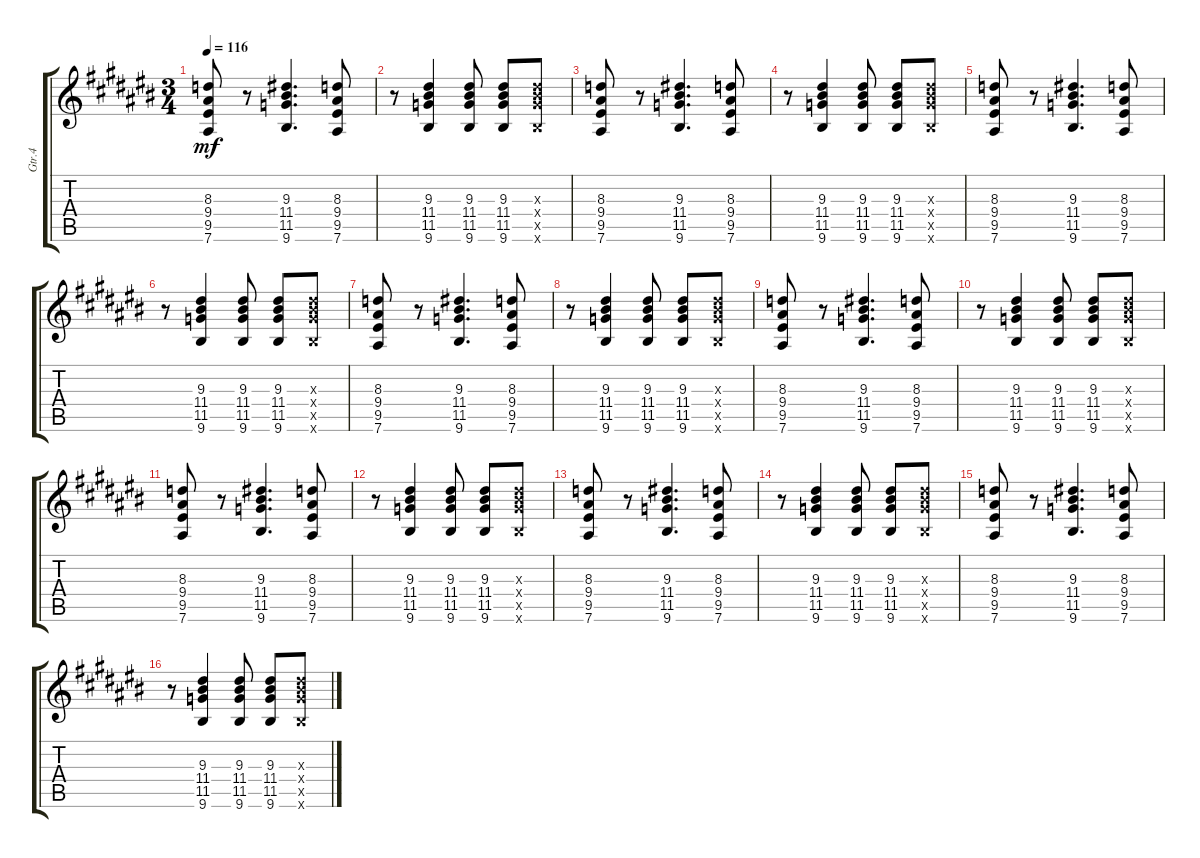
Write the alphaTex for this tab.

\track ("Gtr.4" "Gtr.4") {instrument electricguitarmuted}
\staff {score tabs}
\tuning (Eb4 Bb3 Gb3 Db3 Ab2 Eb2) {hide}
\ts (3 4)
\tempo 116
\clef g2
\ks c#
(8.3 9.4 9.5 7.6).8{dy mf} r.8 (9.3 11.4 11.5 9.6).4{d} (8.3 9.4 9.5 7.6).8 |
r.8 (9.3 11.4 11.5 9.6).4 (9.3 11.4 11.5 9.6).8 (9.3 11.4 11.5 9.6).8 (9.3{x} 11.4{x} 11.5{x} 9.6{x}).8 |
(8.3 9.4 9.5 7.6).8 r.8 (9.3 11.4 11.5 9.6).4{d} (8.3 9.4 9.5 7.6).8 |
r.8 (9.3 11.4 11.5 9.6).4 (9.3 11.4 11.5 9.6).8 (9.3 11.4 11.5 9.6).8 (9.3{x} 11.4{x} 11.5{x} 9.6{x}).8 |
(8.3 9.4 9.5 7.6).8 r.8 (9.3 11.4 11.5 9.6).4{d} (8.3 9.4 9.5 7.6).8 |
r.8 (9.3 11.4 11.5 9.6).4 (9.3 11.4 11.5 9.6).8 (9.3 11.4 11.5 9.6).8 (9.3{x} 11.4{x} 11.5{x} 9.6{x}).8 |
(8.3 9.4 9.5 7.6).8 r.8 (9.3 11.4 11.5 9.6).4{d} (8.3 9.4 9.5 7.6).8 |
r.8 (9.3 11.4 11.5 9.6).4 (9.3 11.4 11.5 9.6).8 (9.3 11.4 11.5 9.6).8 (9.3{x} 11.4{x} 11.5{x} 9.6{x}).8 |
(8.3 9.4 9.5 7.6).8 r.8 (9.3 11.4 11.5 9.6).4{d} (8.3 9.4 9.5 7.6).8 |
r.8 (9.3 11.4 11.5 9.6).4 (9.3 11.4 11.5 9.6).8 (9.3 11.4 11.5 9.6).8 (9.3{x} 11.4{x} 11.5{x} 9.6{x}).8 |
(8.3 9.4 9.5 7.6).8 r.8 (9.3 11.4 11.5 9.6).4{d} (8.3 9.4 9.5 7.6).8 |
r.8 (9.3 11.4 11.5 9.6).4 (9.3 11.4 11.5 9.6).8 (9.3 11.4 11.5 9.6).8 (9.3{x} 11.4{x} 11.5{x} 9.6{x}).8 |
(8.3 9.4 9.5 7.6).8 r.8 (9.3 11.4 11.5 9.6).4{d} (8.3 9.4 9.5 7.6).8 |
r.8 (9.3 11.4 11.5 9.6).4 (9.3 11.4 11.5 9.6).8 (9.3 11.4 11.5 9.6).8 (9.3{x} 11.4{x} 11.5{x} 9.6{x}).8 |
(8.3 9.4 9.5 7.6).8 r.8 (9.3 11.4 11.5 9.6).4{d} (8.3 9.4 9.5 7.6).8 |
r.8 (9.3 11.4 11.5 9.6).4 (9.3 11.4 11.5 9.6).8 (9.3 11.4 11.5 9.6).8 (9.3{x} 11.4{x} 11.5{x} 9.6{x}).8
